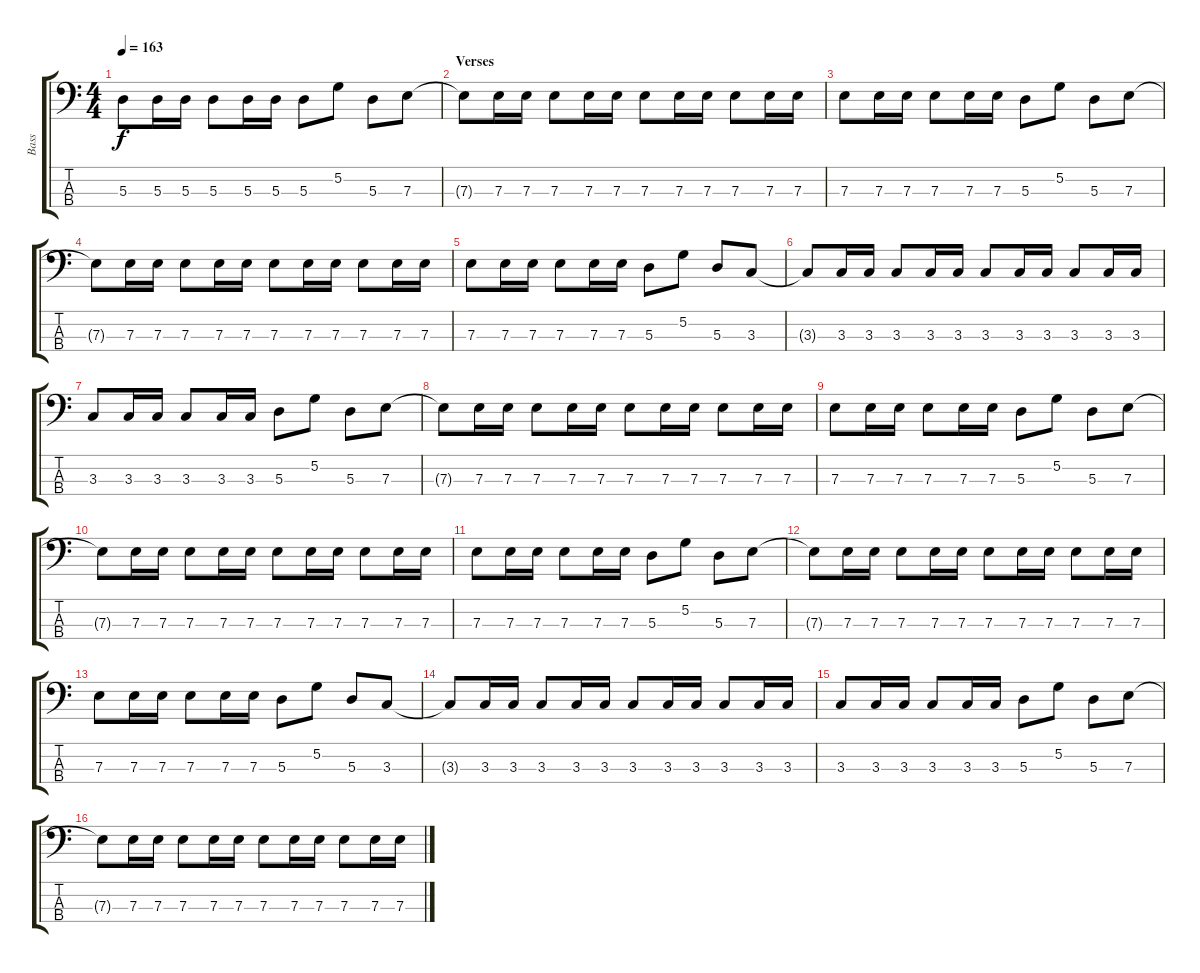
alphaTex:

\track ("Bass" "Bass") {instrument synthbass2}
\staff {score tabs}
\tuning (G2 D2 A1 E1) {hide}
\ts (4 4)
\tempo 163
\clef f4
\ks c
5.3.8{dy f} 5.3.16 5.3.16 5.3.8 5.3.16 5.3.16 5.3.8 5.2.8 5.3.8 7.3.8 |
\section ("" "Verses")
7.3{t}.8 7.3.16 7.3.16 7.3.8 7.3.16 7.3.16 7.3.8 7.3.16 7.3.16 7.3.8 7.3.16 7.3.16 |
7.3.8 7.3.16 7.3.16 7.3.8 7.3.16 7.3.16 5.3.8 5.2.8 5.3.8 7.3.8 |
7.3{t}.8 7.3.16 7.3.16 7.3.8 7.3.16 7.3.16 7.3.8 7.3.16 7.3.16 7.3.8 7.3.16 7.3.16 |
7.3.8 7.3.16 7.3.16 7.3.8 7.3.16 7.3.16 5.3.8 5.2.8 5.3.8 3.3.8 |
3.3{t}.8 3.3.16 3.3.16 3.3.8 3.3.16 3.3.16 3.3.8 3.3.16 3.3.16 3.3.8 3.3.16 3.3.16 |
3.3.8 3.3.16 3.3.16 3.3.8 3.3.16 3.3.16 5.3.8 5.2.8 5.3.8 7.3.8 |
7.3{t}.8 7.3.16 7.3.16 7.3.8 7.3.16 7.3.16 7.3.8 7.3.16 7.3.16 7.3.8 7.3.16 7.3.16 |
7.3.8 7.3.16 7.3.16 7.3.8 7.3.16 7.3.16 5.3.8 5.2.8 5.3.8 7.3.8 |
7.3{t}.8 7.3.16 7.3.16 7.3.8 7.3.16 7.3.16 7.3.8 7.3.16 7.3.16 7.3.8 7.3.16 7.3.16 |
7.3.8 7.3.16 7.3.16 7.3.8 7.3.16 7.3.16 5.3.8 5.2.8 5.3.8 7.3.8 |
7.3{t}.8 7.3.16 7.3.16 7.3.8 7.3.16 7.3.16 7.3.8 7.3.16 7.3.16 7.3.8 7.3.16 7.3.16 |
7.3.8 7.3.16 7.3.16 7.3.8 7.3.16 7.3.16 5.3.8 5.2.8 5.3.8 3.3.8 |
3.3{t}.8 3.3.16 3.3.16 3.3.8 3.3.16 3.3.16 3.3.8 3.3.16 3.3.16 3.3.8 3.3.16 3.3.16 |
3.3.8 3.3.16 3.3.16 3.3.8 3.3.16 3.3.16 5.3.8 5.2.8 5.3.8 7.3.8 |
7.3{t}.8 7.3.16 7.3.16 7.3.8 7.3.16 7.3.16 7.3.8 7.3.16 7.3.16 7.3.8 7.3.16 7.3.16
